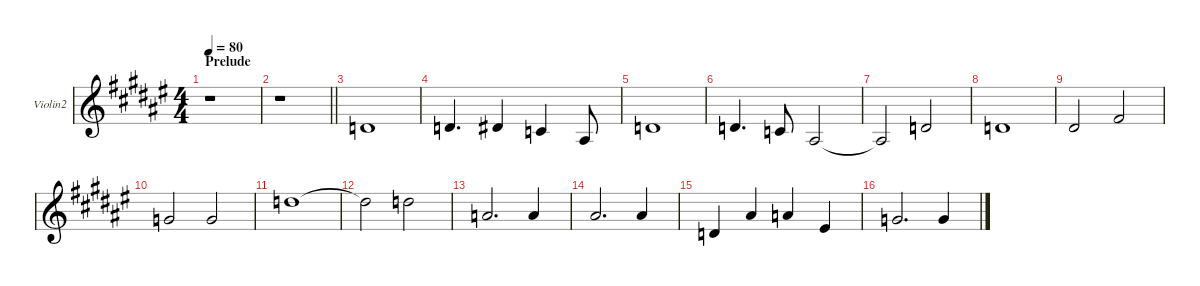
\defaultSystemsLayout 4
\hideDynamics
\bracketExtendMode groupsimilarinstruments
\multiBarRest
\firstSystemTrackNameOrientation horizontal
\otherSystemsTrackNameOrientation horizontal
\track ("Violin 2" "Violin2") {multiBarRest instrument violin}
\staff {score}
\tuning (E5 A4 D4 G3)
\ts (4 4)
\section ("" "Prelude")
\tempo 80
\clef g2
\ks f#
r.1{dy f instrument violin} |
\barLineRight lightlight
r.1 |
7.4.1 |
7.4.4{d} 8.4.4 5.4.4 3.4.8 |
7.4.1 |
7.4.4{d} 5.4.8 3.4.2 |
3.4{t}.2 7.4.2 |
7.4.1 |
8.4.2 4.3.2 |
12.4.2 12.4.2 |
19.4.1 |
19.4{t}.2 12.3.2 |
0.2.2{d} 7.3.4 |
1.2.2{d} 8.3.4 |
0.3.4 8.3.4 0.2.4 3.3.4 |
5.3.2{d} 12.4.4
